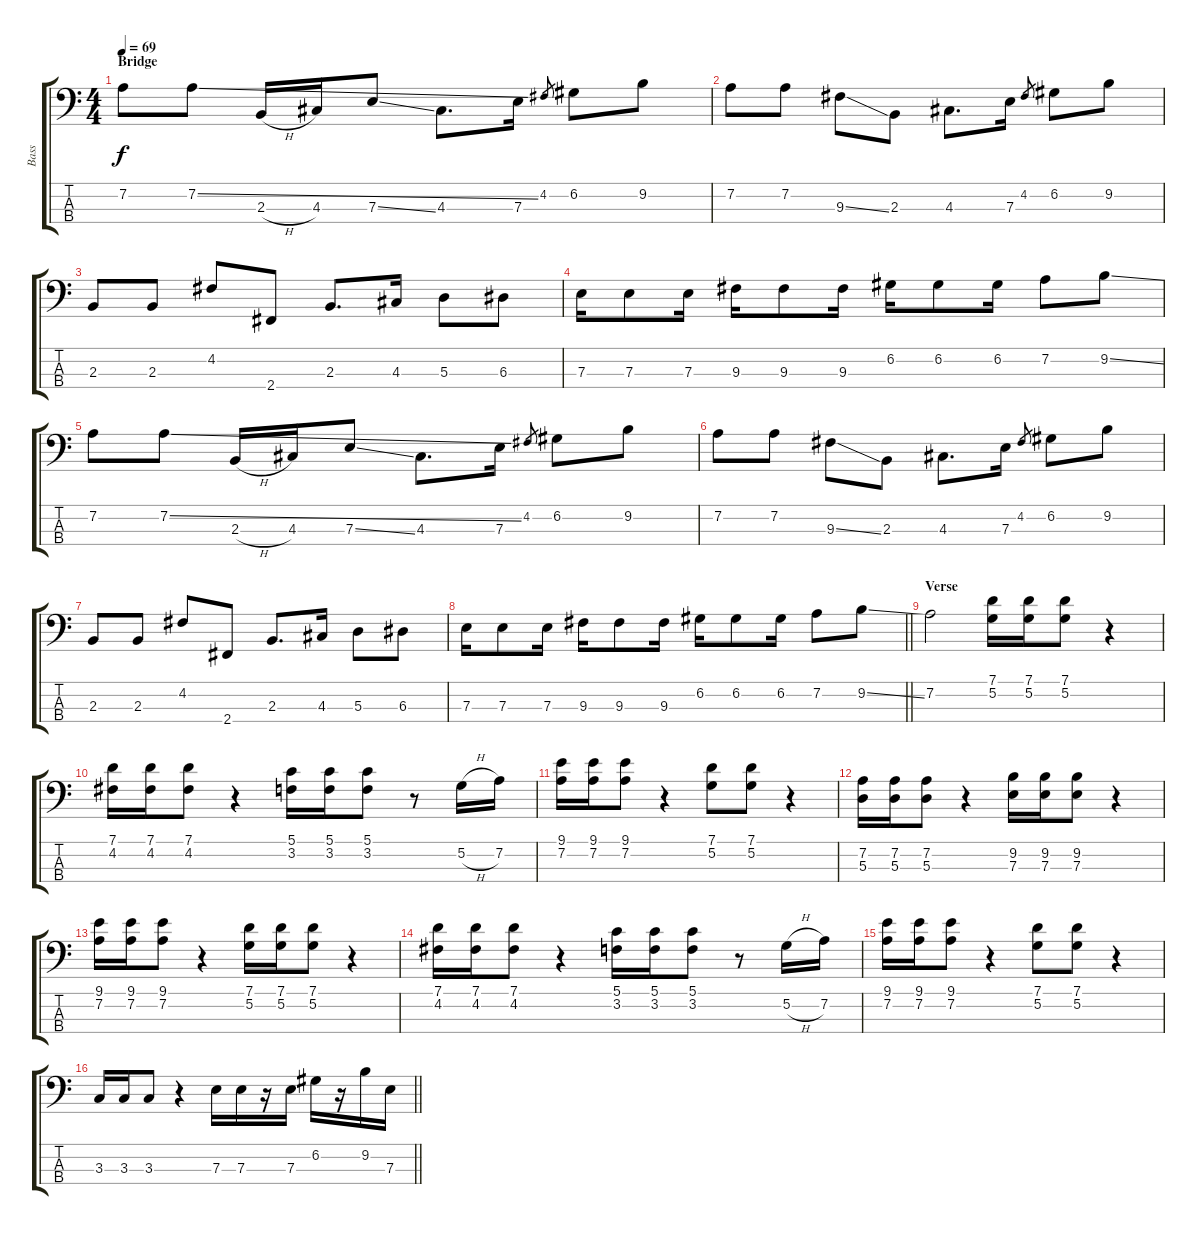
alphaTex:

\track ("Bass" "Bass") {instrument electricbasspick}
\staff {score tabs}
\tuning (G2 D2 A1 E1) {hide}
\ts (4 4)
\section ("" "Bridge")
\tempo 69
\clef f4
\ks c
7.2.8{dy f} 7.2{ss}.8 2.3{h}.16 4.3.16 7.3{ss}.8 4.3.8{d} 7.3.16 4.2.8{gr} 6.2.8 9.2.8 |
7.2.8 7.2.8 9.3{ss}.8 2.3.8 4.3.8{d} 7.3.16 4.2.8{gr} 6.2.8 9.2.8 |
2.3.8 2.3.8 4.2.8 2.4.8 2.3.8{d} 4.3.16 5.3.8 6.3.8 |
7.3.16 7.3.8 7.3.16 9.3.16 9.3.8 9.3.16 6.2.16 6.2.8 6.2.16 7.2.8 9.2{ss}.8 |
7.2.8 7.2{ss}.8 2.3{h}.16 4.3.16 7.3{ss}.8 4.3.8{d} 7.3.16 4.2.8{gr} 6.2.8 9.2.8 |
7.2.8 7.2.8 9.3{ss}.8 2.3.8 4.3.8{d} 7.3.16 4.2.8{gr} 6.2.8 9.2.8 |
2.3.8 2.3.8 4.2.8 2.4.8 2.3.8{d} 4.3.16 5.3.8 6.3.8 |
\barLineRight lightlight
7.3.16 7.3.8 7.3.16 9.3.16 9.3.8 9.3.16 6.2.16 6.2.8 6.2.16 7.2.8 9.2{ss}.8 |
\section ("" "Verse")
7.2.2 (7.1 5.2).16 (7.1 5.2).16 (7.1 5.2).8 r.4 |
(7.1 4.2).16 (7.1 4.2).16 (7.1 4.2).8 r.4 (5.1 3.2).16 (5.1 3.2).16 (5.1 3.2).8 r.8 5.2{h}.16 7.2.16 |
(9.1 7.2).16 (9.1 7.2).16 (9.1 7.2).8 r.4 (7.1 5.2).8 (7.1 5.2).8 r.4 |
(7.2 5.3).16 (7.2 5.3).16 (7.2 5.3).8 r.4 (9.2 7.3).16 (9.2 7.3).16 (9.2 7.3).8 r.4 |
(9.1 7.2).16 (9.1 7.2).16 (9.1 7.2).8 r.4 (7.1 5.2).16 (7.1 5.2).16 (7.1 5.2).8 r.4 |
(7.1 4.2).16 (7.1 4.2).16 (7.1 4.2).8 r.4 (5.1 3.2).16 (5.1 3.2).16 (5.1 3.2).8 r.8 5.2{h}.16 7.2.16 |
(9.1 7.2).16 (9.1 7.2).16 (9.1 7.2).8 r.4 (7.1 5.2).8 (7.1 5.2).8 r.4 |
\barLineRight lightlight
3.3.16 3.3.16 3.3.8 r.4 7.3.16 7.3.16 r.16 7.3.16 6.2.16 r.16 9.2.16 7.3.16
